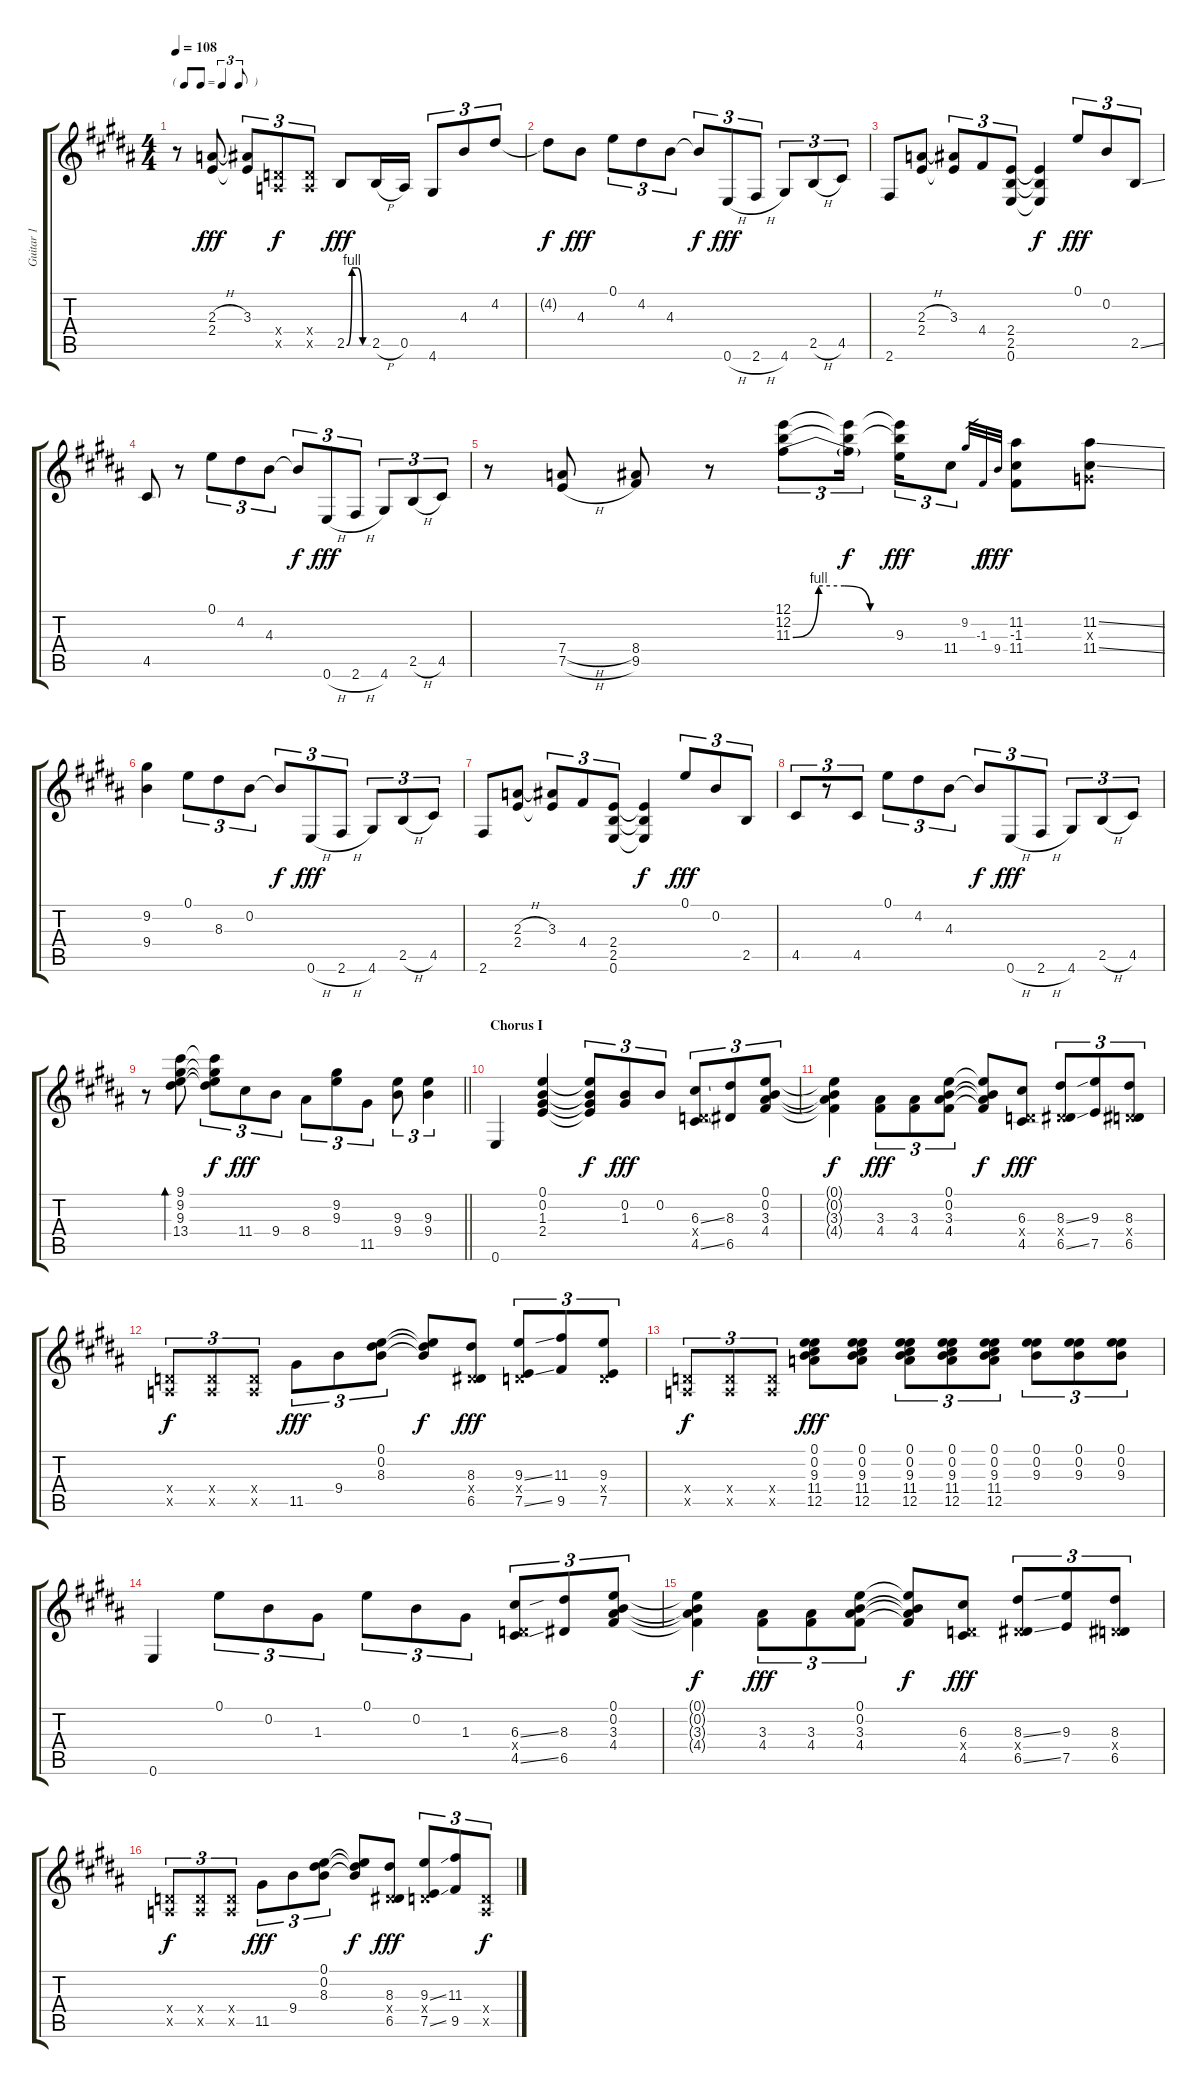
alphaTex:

\track ("Guitar 1" "Guitar 1") {instrument electricguitarclean}
\staff {score tabs}
\tuning (E4 B3 G3 D3 A2 E2) {hide}
\ts (4 4)
\tf triplet8th
\tempo 108
\clef g2
\ks b
r.8{dy fff} (2.3{h} 2.4).8 (3.3 2.4{t}).8{tu (3 2)} (0.4{x} 0.5{x}).8{tu (3 2) dy f} (0.4{x} 0.5{x}).8{tu (3 2)} 2.5{be (custom 0 0 15 4 30 4 45 0 60 0)}.8{dy fff} 2.5{h}.16 0.5.16 4.6.8{tu (3 2)} 4.3.8{tu (3 2)} 4.2.8{tu (3 2)} |
4.2{t}.8{dy f} 4.3.8{dy fff} 0.1.8{tu (3 2)} 4.2.8{tu (3 2)} 4.3.8{tu (3 2)} 4.3{t}.8{tu (3 2) dy f} 0.6{h}.8{tu (3 2) dy fff} 2.6{h}.8{tu (3 2)} 4.6.8{tu (3 2)} 2.5{h}.8{tu (3 2)} 4.5.8{tu (3 2)} |
2.6.8 (2.3{h} 2.4).8 (3.3 2.4{t}).8{tu (3 2)} 4.4.8{tu (3 2)} (2.4 2.5 0.6).8{tu (3 2)} (2.4{t} 2.5{t} 0.6{t}).4{dy f} 0.1.8{tu (3 2) dy fff} 0.2.8{tu (3 2)} 2.5{ss}.8{tu (3 2)} |
4.5.8 r.8 0.1.8{tu (3 2)} 4.2.8{tu (3 2)} 4.3.8{tu (3 2)} 4.3{t}.8{tu (3 2) dy f} 0.6{h}.8{tu (3 2) dy fff} 2.6{h}.8{tu (3 2)} 4.6.8{tu (3 2)} 2.5{h}.8{tu (3 2)} 4.5.8{tu (3 2)} |
r.8 (7.4{h} 7.5{h}).8 (8.4 9.5).8 r.8 (12.1 12.2 11.3{be (custom 0 0 15 4 30 4 45 0 60 0)}).8{tu (3 2)} (12.1{t} 12.2{t} 11.3{t}).16{tu (3 2) dy f} (12.1{t} 12.2{t} 9.3).16{tu (3 2) dy fff} 11.4.8{tu (3 2)} 9.2.32{gr} -1.3.32{gr dy f} 9.4.32{gr dy fff} (11.2 -1.3 11.4).8 (11.2{ss} 0.3{x} 11.4{ss}).8 |
(9.2 9.4).4 0.1.8{tu (3 2)} 8.3.8{tu (3 2)} 0.2.8{tu (3 2)} 0.2{t}.8{tu (3 2) dy f} 0.6{h}.8{tu (3 2) dy fff} 2.6{h}.8{tu (3 2)} 4.6.8{tu (3 2)} 2.5{h}.8{tu (3 2)} 4.5.8{tu (3 2)} |
2.6.8 (2.3{h} 2.4).8 (3.3 2.4{t}).8{tu (3 2)} 4.4.8{tu (3 2)} (2.4 2.5 0.6).8{tu (3 2)} (2.4{t} 2.5{t} 0.6{t}).4{dy f} 0.1.8{tu (3 2) dy fff} 0.2.8{tu (3 2)} 2.5.8{tu (3 2)} |
4.5.8{tu (3 2)} r.8{tu (3 2)} 4.5.8{tu (3 2)} 0.1.8{tu (3 2)} 4.2.8{tu (3 2)} 4.3.8{tu (3 2)} 4.3{t}.8{tu (3 2) dy f} 0.6{h}.8{tu (3 2) dy fff} 2.6{h}.8{tu (3 2)} 4.6.8{tu (3 2)} 2.5{h}.8{tu (3 2)} 4.5.8{tu (3 2)} |
\barLineRight lightlight
r.8 (9.1 9.2 9.3 13.4).8{bd 240} (9.1{t} 9.2{t} 9.3{t} 13.4{t}).8{tu (3 2) dy f} 11.4.8{tu (3 2) dy fff} 9.4.8{tu (3 2)} 8.4.8{tu (3 2)} (9.2 9.3).8{tu (3 2)} 11.5.8{tu (3 2)} (9.3 9.4).8{tu (3 2)} (9.3 9.4).4{tu (3 2)} |
\section ("" "Chorus I")
0.6.4 (0.1 0.2 1.3 2.4).4 (0.1{t} 0.2{t} 1.3{t} 2.4{t}).8{tu (3 2) dy f} (0.2 1.3).8{tu (3 2) dy fff} 0.2.8{tu (3 2)} (6.3{ss} 0.4{x} 4.5{ss}).8{tu (3 2)} (8.3 6.5).8{tu (3 2)} (0.1 0.2 3.3 4.4).8{tu (3 2)} |
(0.1{t} 0.2{t} 3.3{t} 4.4{t}).4{dy f} (3.3 4.4).8{tu (3 2) dy fff} (3.3 4.4).8{tu (3 2)} (0.1 0.2 3.3 4.4).8{tu (3 2)} (0.1{t} 0.2{t} 3.3{t} 4.4{t}).8{dy f} (6.3 0.4{x} 4.5).8{dy fff} (8.3{ss} 0.4{x} 6.5{ss}).8{tu (3 2)} (9.3 7.5).8{tu (3 2)} (8.3 0.4{x} 6.5).8{tu (3 2)} |
(0.4{x} 0.5{x}).8{tu (3 2) dy f} (0.4{x} 0.5{x}).8{tu (3 2)} (0.4{x} 0.5{x}).8{tu (3 2)} 11.5.8{tu (3 2) dy fff} 9.4.8{tu (3 2)} (0.1 0.2 8.3).8{tu (3 2)} (0.1{t} 0.2{t} 8.3{t}).8{dy f} (8.3 0.4{x} 6.5).8{dy fff} (9.3{ss} 0.4{x} 7.5{ss}).8{tu (3 2)} (11.3 9.5).8{tu (3 2)} (9.3 0.4{x} 7.5).8{tu (3 2)} |
(0.4{x} 0.5{x}).8{tu (3 2) dy f} (0.4{x} 0.5{x}).8{tu (3 2)} (0.4{x} 0.5{x}).8{tu (3 2)} (0.1 0.2 9.3 11.4 12.5).8{dy fff} (0.1 0.2 9.3 11.4 12.5).8 (0.1 0.2 9.3 11.4 12.5).8{tu (3 2)} (0.1 0.2 9.3 11.4 12.5).8{tu (3 2)} (0.1 0.2 9.3 11.4 12.5).8{tu (3 2)} (0.1 0.2 9.3).8{tu (3 2)} (0.1 0.2 9.3).8{tu (3 2)} (0.1 0.2 9.3).8{tu (3 2)} |
0.6.4 0.1.8{tu (3 2)} 0.2.8{tu (3 2)} 1.3.8{tu (3 2)} 0.1.8{tu (3 2)} 0.2.8{tu (3 2)} 1.3.8{tu (3 2)} (6.3{ss} 0.4{x} 4.5{ss}).8{tu (3 2)} (8.3 6.5).8{tu (3 2)} (0.1 0.2 3.3 4.4).8{tu (3 2)} |
(0.1{t} 0.2{t} 3.3{t} 4.4{t}).4{dy f} (3.3 4.4).8{tu (3 2) dy fff} (3.3 4.4).8{tu (3 2)} (0.1 0.2 3.3 4.4).8{tu (3 2)} (0.1{t} 0.2{t} 3.3{t} 4.4{t}).8{dy f} (6.3 0.4{x} 4.5).8{dy fff} (8.3{ss} 0.4{x} 6.5{ss}).8{tu (3 2)} (9.3 7.5).8{tu (3 2)} (8.3 0.4{x} 6.5).8{tu (3 2)} |
(0.4{x} 0.5{x}).8{tu (3 2) dy f} (0.4{x} 0.5{x}).8{tu (3 2)} (0.4{x} 0.5{x}).8{tu (3 2)} 11.5.8{tu (3 2) dy fff} 9.4.8{tu (3 2)} (0.1 0.2 8.3).8{tu (3 2)} (0.1{t} 0.2{t} 8.3{t}).8{dy f} (8.3 0.4{x} 6.5).8{dy fff} (9.3{ss} 0.4{x} 7.5{ss}).8{tu (3 2)} (11.3 9.5).8{tu (3 2)} (0.4{x} 0.5{x}).8{tu (3 2) dy f}
